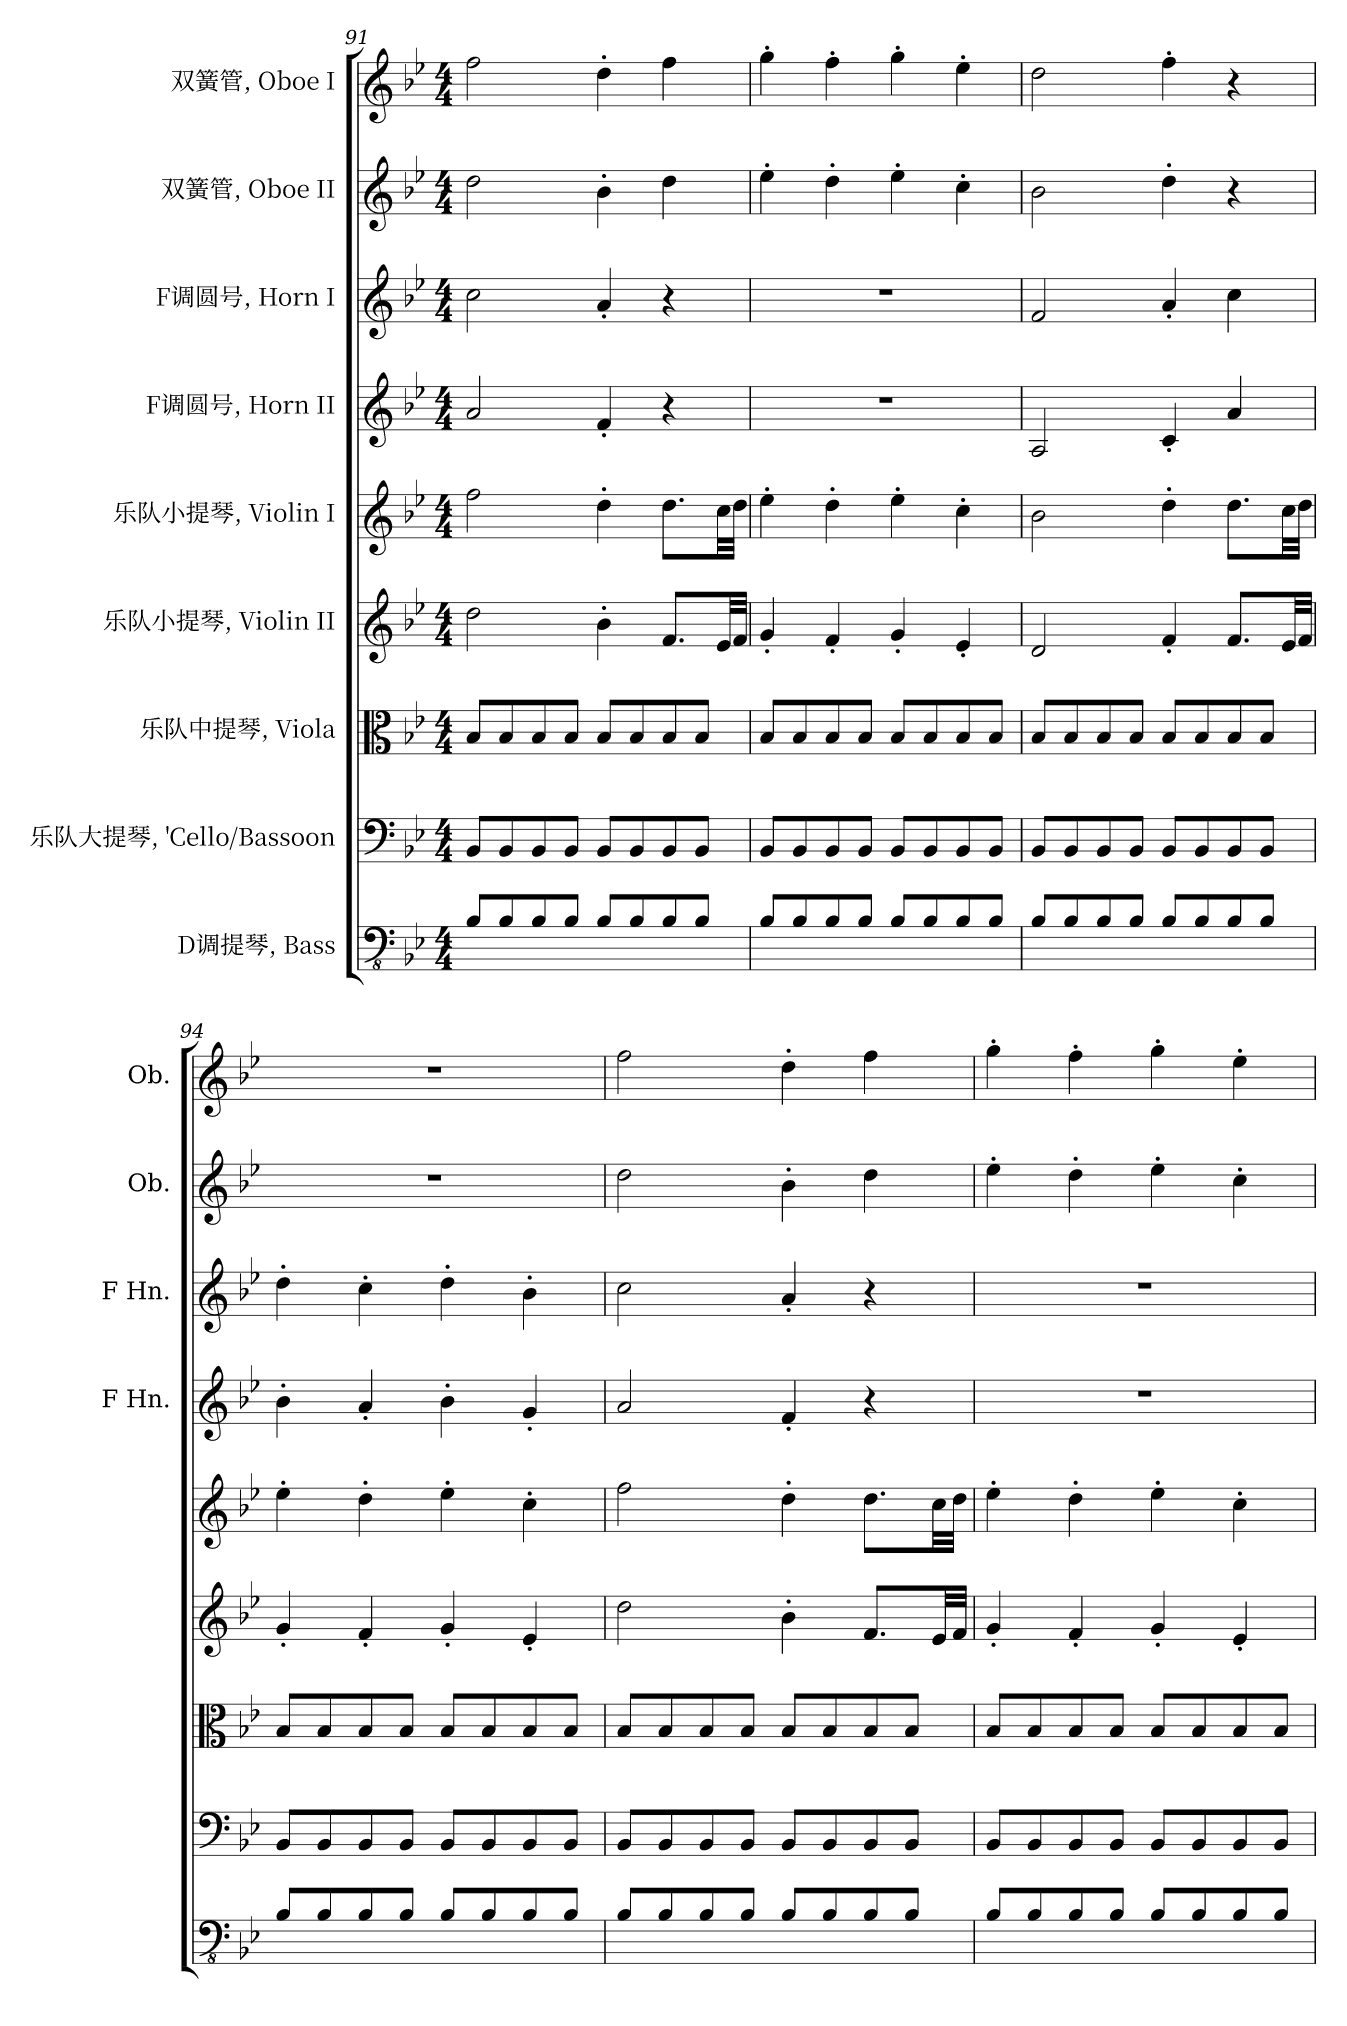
**kern	**kern	**kern	**kern	**kern	**kern	**kern	**kern	**kern
*part9	*part8	*part7	*part6	*part5	*part4	*part3	*part2	*part1
*staff9	*staff8	*staff7	*staff6	*staff5	*staff4	*staff3	*staff2	*staff1
*I"D调提琴, Bass	*I"乐队大提琴, 'Cello/Bassoon	*I"乐队中提琴, Viola	*I"乐队小提琴, Violin II	*I"乐队小提琴, Violin I	*I"F调圆号, Horn II	*I"F调圆号, Horn I	*I"双簧管, Oboe II	*I"双簧管, Oboe I
*	*	*	*	*	*I'F Hn.	*I'F Hn.	*I'Ob.	*I'Ob.
!!LO:PB:g=z
*clefFv4	*clefF4	*clefC3	*clefG2	*clefG2	*clefG2	*clefG2	*clefG2	*clefG2
*ITrd7c12	*	*	*	*	*ITrd4c7	*ITrd4c7	*	*
*k[b-e-]	*k[b-e-]	*k[b-e-]	*k[b-e-]	*k[b-e-]	*k[b-e-a-]	*k[b-e-a-]	*k[b-e-]	*k[b-e-]
*M4/4	*M4/4	*M4/4	*M4/4	*M4/4	*M4/4	*M4/4	*M4/4	*M4/4
=91	=91	=91	=91	=91	=91	=91	=91	=91
8BBB-/L	8BB-/L	8B-/L	2dd\	2ff\	2d/	2f\	2dd\	2ff\
8BBB-/	8BB-/	8B-/	.	.	.	.	.	.
8BBB-/	8BB-/	8B-/	.	.	.	.	.	.
8BBB-/J	8BB-/J	8B-/J	.	.	.	.	.	.
8BBB-/L	8BB-/L	8B-/L	4b-'\	4dd'\	4B-'/	4d'/	4b-'\	4dd'\
8BBB-/	8BB-/	8B-/	.	.	.	.	.	.
8BBB-/	8BB-/	8B-/	8.f/L	8.dd\L	4r	4r	4dd\	4ff\
8BBB-/J	8BB-/J	8B-/J	.	.	.	.	.	.
.	.	.	32e-/LL	32cc\LL	.	.	.	.
.	.	.	32f/JJJ	32dd\JJJ	.	.	.	.
=92	=92	=92	=92	=92	=92	=92	=92	=92
8BBB-/L	8BB-/L	8B-/L	4g'/	4ee-'\	1r	1r	4ee-'\	4gg'\
8BBB-/	8BB-/	8B-/	.	.	.	.	.	.
8BBB-/	8BB-/	8B-/	4f'/	4dd'\	.	.	4dd'\	4ff'\
8BBB-/J	8BB-/J	8B-/J	.	.	.	.	.	.
8BBB-/L	8BB-/L	8B-/L	4g'/	4ee-'\	.	.	4ee-'\	4gg'\
8BBB-/	8BB-/	8B-/	.	.	.	.	.	.
8BBB-/	8BB-/	8B-/	4e-'/	4cc'\	.	.	4cc'\	4ee-'\
8BBB-/J	8BB-/J	8B-/J	.	.	.	.	.	.
=93	=93	=93	=93	=93	=93	=93	=93	=93
8BBB-/L	8BB-/L	8B-/L	2d/	2b-\	2D/	2B-/	2b-\	2dd\
8BBB-/	8BB-/	8B-/	.	.	.	.	.	.
8BBB-/	8BB-/	8B-/	.	.	.	.	.	.
8BBB-/J	8BB-/J	8B-/J	.	.	.	.	.	.
8BBB-/L	8BB-/L	8B-/L	4f'/	4dd'\	4F'/	4d'/	4dd'\	4ff'\
8BBB-/	8BB-/	8B-/	.	.	.	.	.	.
8BBB-/	8BB-/	8B-/	8.f/L	8.dd\L	4d/	4f\	4r	4r
8BBB-/J	8BB-/J	8B-/J	.	.	.	.	.	.
.	.	.	32e-/LL	32cc\LL	.	.	.	.
.	.	.	32f/JJJ	32dd\JJJ	.	.	.	.
=94	=94	=94	=94	=94	=94	=94	=94	=94
8BBB-/L	8BB-/L	8B-/L	4g'/	4ee-'\	4e-'\	4g'\	1r	1r
8BBB-/	8BB-/	8B-/	.	.	.	.	.	.
8BBB-/	8BB-/	8B-/	4f'/	4dd'\	4d'/	4f'\	.	.
8BBB-/J	8BB-/J	8B-/J	.	.	.	.	.	.
8BBB-/L	8BB-/L	8B-/L	4g'/	4ee-'\	4e-'\	4g'\	.	.
8BBB-/	8BB-/	8B-/	.	.	.	.	.	.
8BBB-/	8BB-/	8B-/	4e-'/	4cc'\	4c'/	4e-'\	.	.
8BBB-/J	8BB-/J	8B-/J	.	.	.	.	.	.
!!LO:PB:g=z
=95	=95	=95	=95	=95	=95	=95	=95	=95
8BBB-/L	8BB-/L	8B-/L	2dd\	2ff\	2d/	2f\	2dd\	2ff\
8BBB-/	8BB-/	8B-/	.	.	.	.	.	.
8BBB-/	8BB-/	8B-/	.	.	.	.	.	.
8BBB-/J	8BB-/J	8B-/J	.	.	.	.	.	.
8BBB-/L	8BB-/L	8B-/L	4b-'\	4dd'\	4B-'/	4d'/	4b-'\	4dd'\
8BBB-/	8BB-/	8B-/	.	.	.	.	.	.
8BBB-/	8BB-/	8B-/	8.f/L	8.dd\L	4r	4r	4dd\	4ff\
8BBB-/J	8BB-/J	8B-/J	.	.	.	.	.	.
.	.	.	32e-/LL	32cc\LL	.	.	.	.
.	.	.	32f/JJJ	32dd\JJJ	.	.	.	.
=96	=96	=96	=96	=96	=96	=96	=96	=96
8BBB-/L	8BB-/L	8B-/L	4g'/	4ee-'\	1r	1r	4ee-'\	4gg'\
8BBB-/	8BB-/	8B-/	.	.	.	.	.	.
8BBB-/	8BB-/	8B-/	4f'/	4dd'\	.	.	4dd'\	4ff'\
8BBB-/J	8BB-/J	8B-/J	.	.	.	.	.	.
8BBB-/L	8BB-/L	8B-/L	4g'/	4ee-'\	.	.	4ee-'\	4gg'\
8BBB-/	8BB-/	8B-/	.	.	.	.	.	.
8BBB-/	8BB-/	8B-/	4e-'/	4cc'\	.	.	4cc'\	4ee-'\
8BBB-/J	8BB-/J	8B-/J	.	.	.	.	.	.
=	=	=	=	=	=	=	=	=
*-	*-	*-	*-	*-	*-	*-	*-	*-
